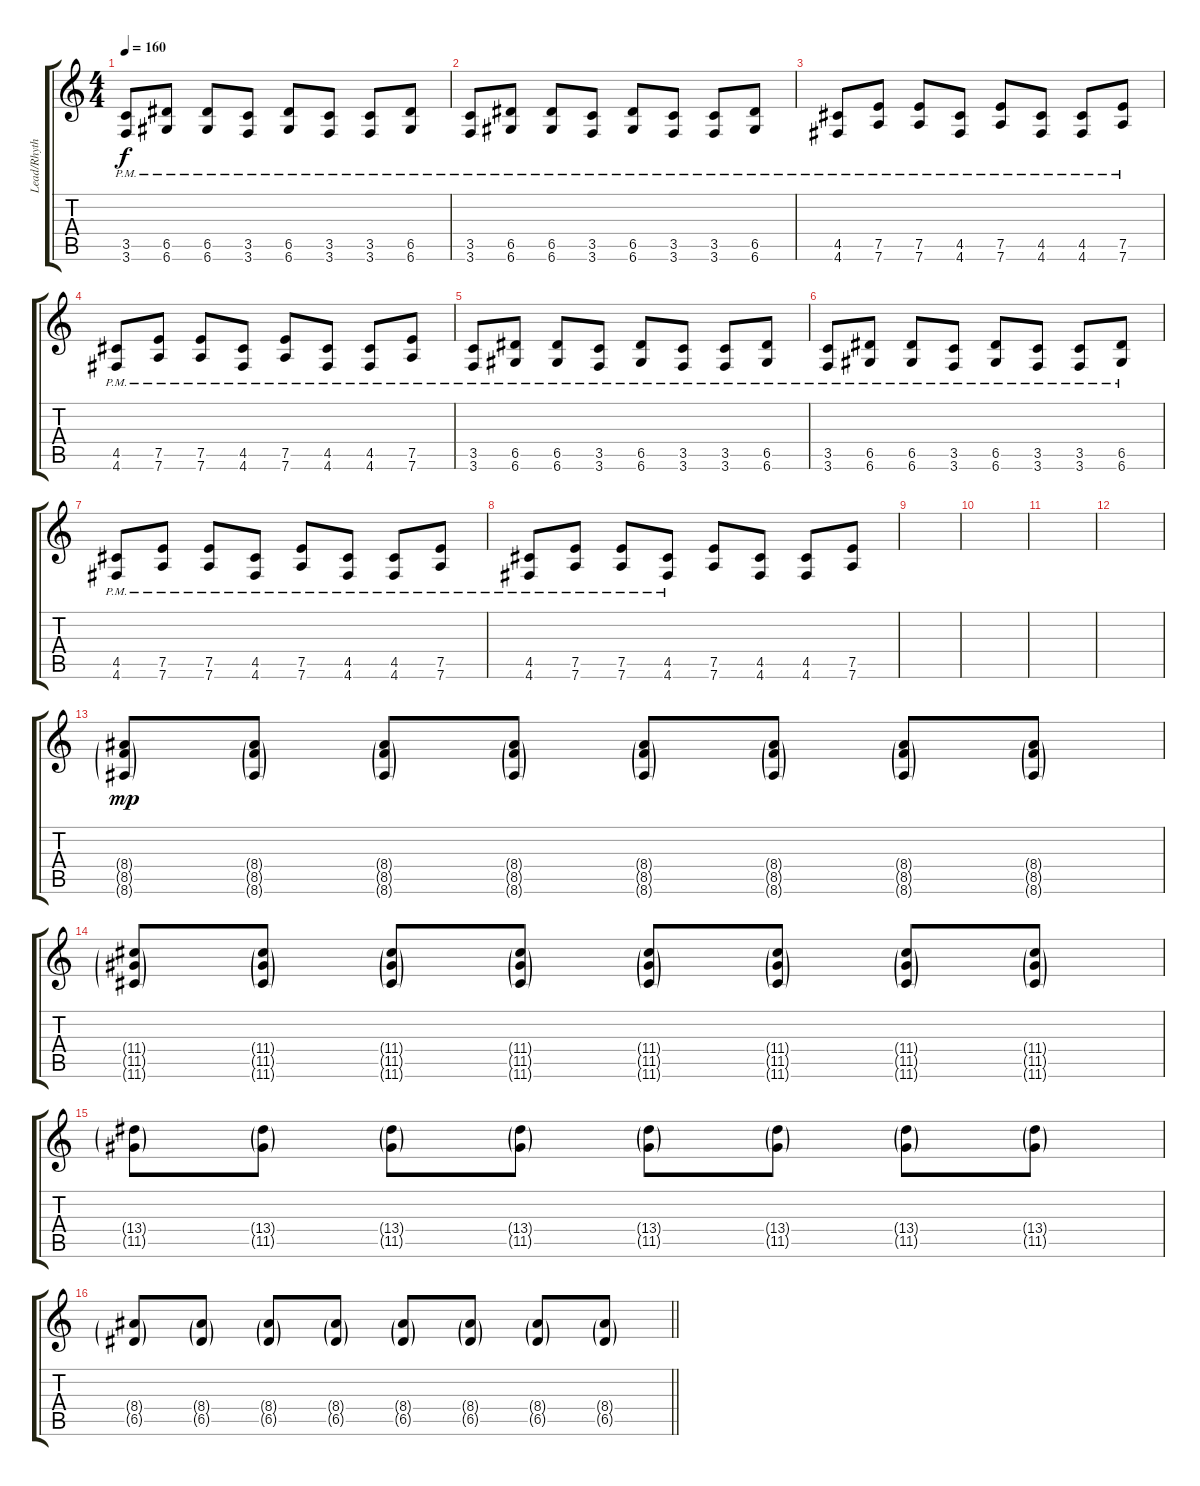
\track ("Lead/Rhythm (Distortion)" "Lead/Rhyth") {instrument overdrivenguitar}
\staff {score tabs}
\tuning (E4 B3 G3 D3 A2 D2) {hide}
\ts (4 4)
\tempo 160
\clef g2
\ks c
(3.5{pm} 3.6{pm}).8{dy f} (6.5{pm} 6.6{pm}).8 (6.5{pm} 6.6{pm}).8 (3.5{pm} 3.6{pm}).8 (6.5{pm} 6.6{pm}).8 (3.5{pm} 3.6{pm}).8 (3.5{pm} 3.6{pm}).8 (6.5{pm} 6.6{pm}).8 |
(3.5{pm} 3.6{pm}).8 (6.5{pm} 6.6{pm}).8 (6.5{pm} 6.6{pm}).8 (3.5{pm} 3.6{pm}).8 (6.5{pm} 6.6{pm}).8 (3.5{pm} 3.6{pm}).8 (3.5{pm} 3.6).8 (6.5{pm} 6.6{pm}).8 |
(4.5{pm} 4.6{pm}).8 (7.5{pm} 7.6{pm}).8 (7.5{pm} 7.6{pm}).8 (4.5{pm} 4.6{pm}).8 (7.5{pm} 7.6{pm}).8 (4.5{pm} 4.6{pm}).8 (4.5{pm} 4.6{pm}).8 (7.5{pm} 7.6{pm}).8 |
(4.5{pm} 4.6{pm}).8 (7.5{pm} 7.6{pm}).8 (7.5{pm} 7.6{pm}).8 (4.5{pm} 4.6{pm}).8 (7.5{pm} 7.6{pm}).8 (4.5{pm} 4.6{pm}).8 (4.5{pm} 4.6{pm}).8 (7.5{pm} 7.6{pm}).8 |
(3.5{pm} 3.6{pm}).8 (6.5{pm} 6.6{pm}).8 (6.5{pm} 6.6{pm}).8 (3.5{pm} 3.6{pm}).8 (6.5{pm} 6.6{pm}).8 (3.5{pm} 3.6{pm}).8 (3.5{pm} 3.6{pm}).8 (6.5{pm} 6.6{pm}).8 |
(3.5{pm} 3.6{pm}).8 (6.5{pm} 6.6{pm}).8 (6.5{pm} 6.6{pm}).8 (3.5{pm} 3.6{pm}).8 (6.5{pm} 6.6{pm}).8 (3.5{pm} 3.6{pm}).8 (3.5{pm} 3.6).8 (6.5{pm} 6.6{pm}).8 |
(4.5{pm} 4.6{pm}).8 (7.5{pm} 7.6{pm}).8 (7.5{pm} 7.6{pm}).8 (4.5{pm} 4.6{pm}).8 (7.5{pm} 7.6{pm}).8 (4.5{pm} 4.6{pm}).8 (4.5{pm} 4.6{pm}).8 (7.5{pm} 7.6{pm}).8 |
(4.5{pm} 4.6{pm}).8 (7.5{pm} 7.6).8 (7.5{pm} 7.6{pm}).8 (4.5{pm} 4.6{pm}).8 (7.5 7.6).8 (4.5 4.6).8 (4.5 4.6).8 (7.5 7.6).8 |
|
|
|
|
(8.4{g} 8.5{g} 8.6{g}).8{dy mp} (8.4{g} 8.5{g} 8.6{g}).8 (8.4{g} 8.5{g} 8.6{g}).8 (8.4{g} 8.5{g} 8.6{g}).8 (8.4{g} 8.5{g} 8.6{g}).8 (8.4{g} 8.5{g} 8.6{g}).8 (8.4{g} 8.5{g} 8.6{g}).8 (8.4{g} 8.5{g} 8.6{g}).8 |
(11.4{g} 11.5{g} 11.6{g}).8 (11.4{g} 11.5{g} 11.6{g}).8 (11.4{g} 11.5{g} 11.6{g}).8 (11.4{g} 11.5{g} 11.6{g}).8 (11.4{g} 11.5{g} 11.6{g}).8 (11.4{g} 11.5{g} 11.6{g}).8 (11.4{g} 11.5{g} 11.6{g}).8 (11.4{g} 11.5{g} 11.6{g}).8 |
(13.4{g} 11.5{g}).8 (13.4{g} 11.5{g}).8 (13.4{g} 11.5{g}).8 (13.4{g} 11.5{g}).8 (13.4{g} 11.5{g}).8 (13.4{g} 11.5{g}).8 (13.4{g} 11.5{g}).8 (13.4{g} 11.5{g}).8 |
\barLineRight lightlight
(8.4{g} 6.5{g}).8 (8.4{g} 6.5{g}).8 (8.4{g} 6.5{g}).8 (8.4{g} 6.5{g}).8 (8.4{g} 6.5{g}).8 (8.4{g} 6.5{g}).8 (8.4{g} 6.5{g}).8 (8.4{g} 6.5{g}).8
